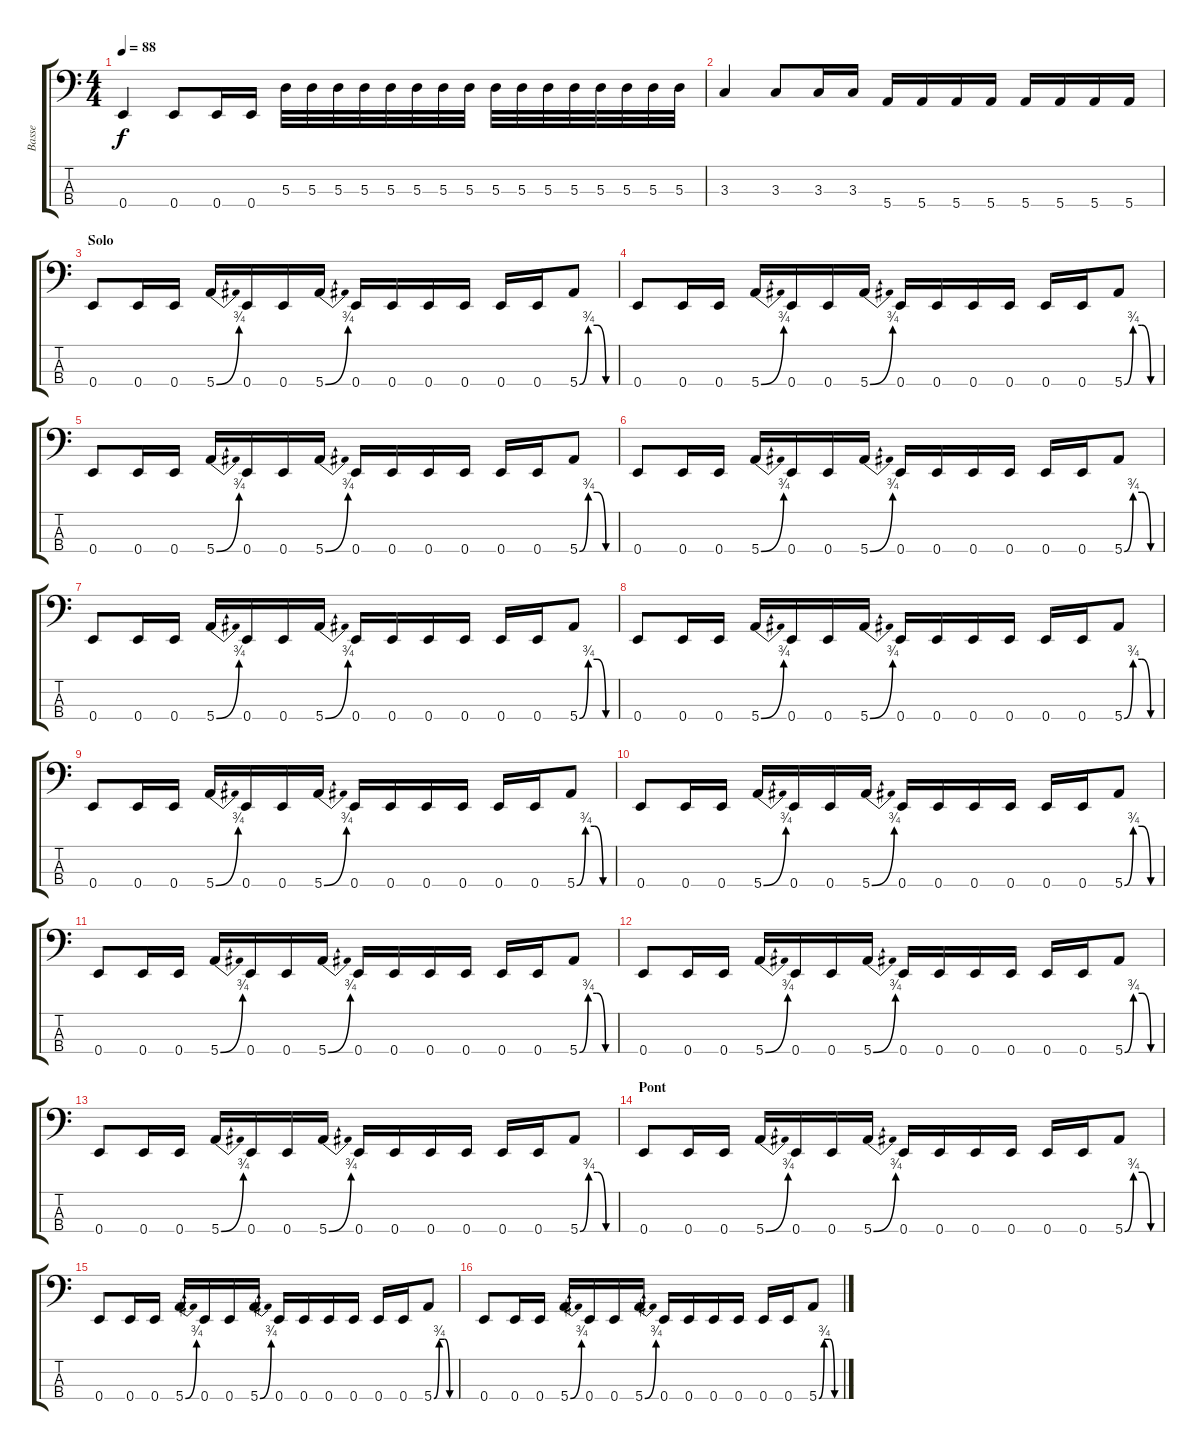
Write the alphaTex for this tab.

\track ("Basse" "Basse") {instrument electricbasspick}
\staff {score tabs}
\tuning (G2 D2 A1 E1) {hide}
\ts (4 4)
\tempo 88
\clef f4
\ks c
0.4.4{dy f} 0.4.8 0.4.16 0.4.16 5.3.32 5.3.32 5.3.32 5.3.32 5.3.32 5.3.32 5.3.32 5.3.32 5.3.32 5.3.32 5.3.32 5.3.32 5.3.32 5.3.32 5.3.32 5.3.32 |
3.3.4 3.3.8 3.3.16 3.3.16 5.4.16 5.4.16 5.4.16 5.4.16 5.4.16 5.4.16 5.4.16 5.4.16 |
\section ("" "Solo")
0.4.8 0.4.16 0.4.16 5.4{be (bend 0 0 60 3)}.16 0.4.16 0.4.16 5.4{be (bend 0 0 60 3)}.16 0.4.16 0.4.16 0.4.16 0.4.16 0.4.16 0.4.16 5.4{be (custom 0 0 15 3 30 3 45 0 60 0)}.8 |
0.4.8 0.4.16 0.4.16 5.4{be (bend 0 0 60 3)}.16 0.4.16 0.4.16 5.4{be (bend 0 0 60 3)}.16 0.4.16 0.4.16 0.4.16 0.4.16 0.4.16 0.4.16 5.4{be (custom 0 0 15 3 30 3 45 0 60 0)}.8 |
0.4.8 0.4.16 0.4.16 5.4{be (bend 0 0 60 3)}.16 0.4.16 0.4.16 5.4{be (bend 0 0 60 3)}.16 0.4.16 0.4.16 0.4.16 0.4.16 0.4.16 0.4.16 5.4{be (custom 0 0 15 3 30 3 45 0 60 0)}.8 |
0.4.8 0.4.16 0.4.16 5.4{be (bend 0 0 60 3)}.16 0.4.16 0.4.16 5.4{be (bend 0 0 60 3)}.16 0.4.16 0.4.16 0.4.16 0.4.16 0.4.16 0.4.16 5.4{be (custom 0 0 15 3 30 3 45 0 60 0)}.8 |
0.4.8 0.4.16 0.4.16 5.4{be (bend 0 0 60 3)}.16 0.4.16 0.4.16 5.4{be (bend 0 0 60 3)}.16 0.4.16 0.4.16 0.4.16 0.4.16 0.4.16 0.4.16 5.4{be (custom 0 0 15 3 30 3 45 0 60 0)}.8 |
0.4.8 0.4.16 0.4.16 5.4{be (bend 0 0 60 3)}.16 0.4.16 0.4.16 5.4{be (bend 0 0 60 3)}.16 0.4.16 0.4.16 0.4.16 0.4.16 0.4.16 0.4.16 5.4{be (custom 0 0 15 3 30 3 45 0 60 0)}.8 |
0.4.8 0.4.16 0.4.16 5.4{be (bend 0 0 60 3)}.16 0.4.16 0.4.16 5.4{be (bend 0 0 60 3)}.16 0.4.16 0.4.16 0.4.16 0.4.16 0.4.16 0.4.16 5.4{be (custom 0 0 15 3 30 3 45 0 60 0)}.8 |
0.4.8 0.4.16 0.4.16 5.4{be (bend 0 0 60 3)}.16 0.4.16 0.4.16 5.4{be (bend 0 0 60 3)}.16 0.4.16 0.4.16 0.4.16 0.4.16 0.4.16 0.4.16 5.4{be (custom 0 0 15 3 30 3 45 0 60 0)}.8 |
0.4.8 0.4.16 0.4.16 5.4{be (bend 0 0 60 3)}.16 0.4.16 0.4.16 5.4{be (bend 0 0 60 3)}.16 0.4.16 0.4.16 0.4.16 0.4.16 0.4.16 0.4.16 5.4{be (custom 0 0 15 3 30 3 45 0 60 0)}.8 |
0.4.8 0.4.16 0.4.16 5.4{be (bend 0 0 60 3)}.16 0.4.16 0.4.16 5.4{be (bend 0 0 60 3)}.16 0.4.16 0.4.16 0.4.16 0.4.16 0.4.16 0.4.16 5.4{be (custom 0 0 15 3 30 3 45 0 60 0)}.8 |
0.4.8 0.4.16 0.4.16 5.4{be (bend 0 0 60 3)}.16 0.4.16 0.4.16 5.4{be (bend 0 0 60 3)}.16 0.4.16 0.4.16 0.4.16 0.4.16 0.4.16 0.4.16 5.4{be (custom 0 0 15 3 30 3 45 0 60 0)}.8 |
\section ("" "Pont")
0.4.8 0.4.16 0.4.16 5.4{be (bend 0 0 60 3)}.16 0.4.16 0.4.16 5.4{be (bend 0 0 60 3)}.16 0.4.16 0.4.16 0.4.16 0.4.16 0.4.16 0.4.16 5.4{be (custom 0 0 15 3 30 3 45 0 60 0)}.8 |
0.4.8 0.4.16 0.4.16 5.4{be (bend 0 0 60 3)}.16 0.4.16 0.4.16 5.4{be (bend 0 0 60 3)}.16 0.4.16 0.4.16 0.4.16 0.4.16 0.4.16 0.4.16 5.4{be (custom 0 0 15 3 30 3 45 0 60 0)}.8 |
0.4.8 0.4.16 0.4.16 5.4{be (bend 0 0 60 3)}.16 0.4.16 0.4.16 5.4{be (bend 0 0 60 3)}.16 0.4.16 0.4.16 0.4.16 0.4.16 0.4.16 0.4.16 5.4{be (custom 0 0 15 3 30 3 45 0 60 0)}.8
